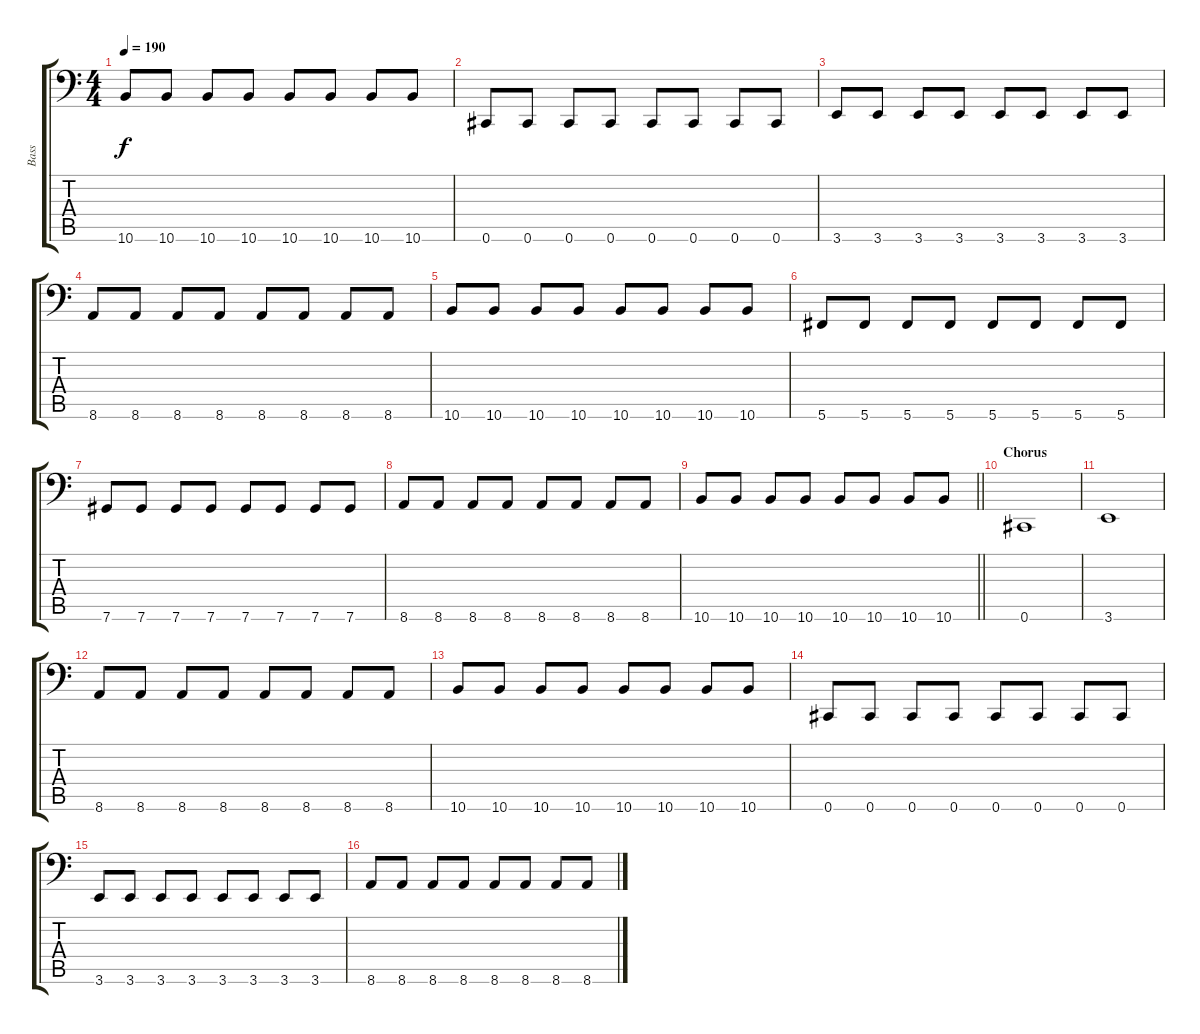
\track ("Bass" "Bass") {instrument electricbasspick}
\staff {score tabs}
\tuning (Eb3 Bb2 Gb2 Db2 Ab1 Db1) {hide}
\ts (4 4)
\tempo 190
\clef f4
\ks c
10.6.8{dy f} 10.6.8 10.6.8 10.6.8 10.6.8 10.6.8 10.6.8 10.6.8 |
0.6.8 0.6.8 0.6.8 0.6.8 0.6.8 0.6.8 0.6.8 0.6.8 |
3.6.8 3.6.8 3.6.8 3.6.8 3.6.8 3.6.8 3.6.8 3.6.8 |
8.6.8 8.6.8 8.6.8 8.6.8 8.6.8 8.6.8 8.6.8 8.6.8 |
10.6.8 10.6.8 10.6.8 10.6.8 10.6.8 10.6.8 10.6.8 10.6.8 |
5.6.8 5.6.8 5.6.8 5.6.8 5.6.8 5.6.8 5.6.8 5.6.8 |
7.6.8 7.6.8 7.6.8 7.6.8 7.6.8 7.6.8 7.6.8 7.6.8 |
8.6.8 8.6.8 8.6.8 8.6.8 8.6.8 8.6.8 8.6.8 8.6.8 |
\barLineRight lightlight
10.6.8 10.6.8 10.6.8 10.6.8 10.6.8 10.6.8 10.6.8 10.6.8 |
\section ("" "Chorus")
0.6.1 |
3.6.1 |
8.6.8 8.6.8 8.6.8 8.6.8 8.6.8 8.6.8 8.6.8 8.6.8 |
10.6.8 10.6.8 10.6.8 10.6.8 10.6.8 10.6.8 10.6.8 10.6.8 |
0.6.8 0.6.8 0.6.8 0.6.8 0.6.8 0.6.8 0.6.8 0.6.8 |
3.6.8 3.6.8 3.6.8 3.6.8 3.6.8 3.6.8 3.6.8 3.6.8 |
8.6.8 8.6.8 8.6.8 8.6.8 8.6.8 8.6.8 8.6.8 8.6.8
